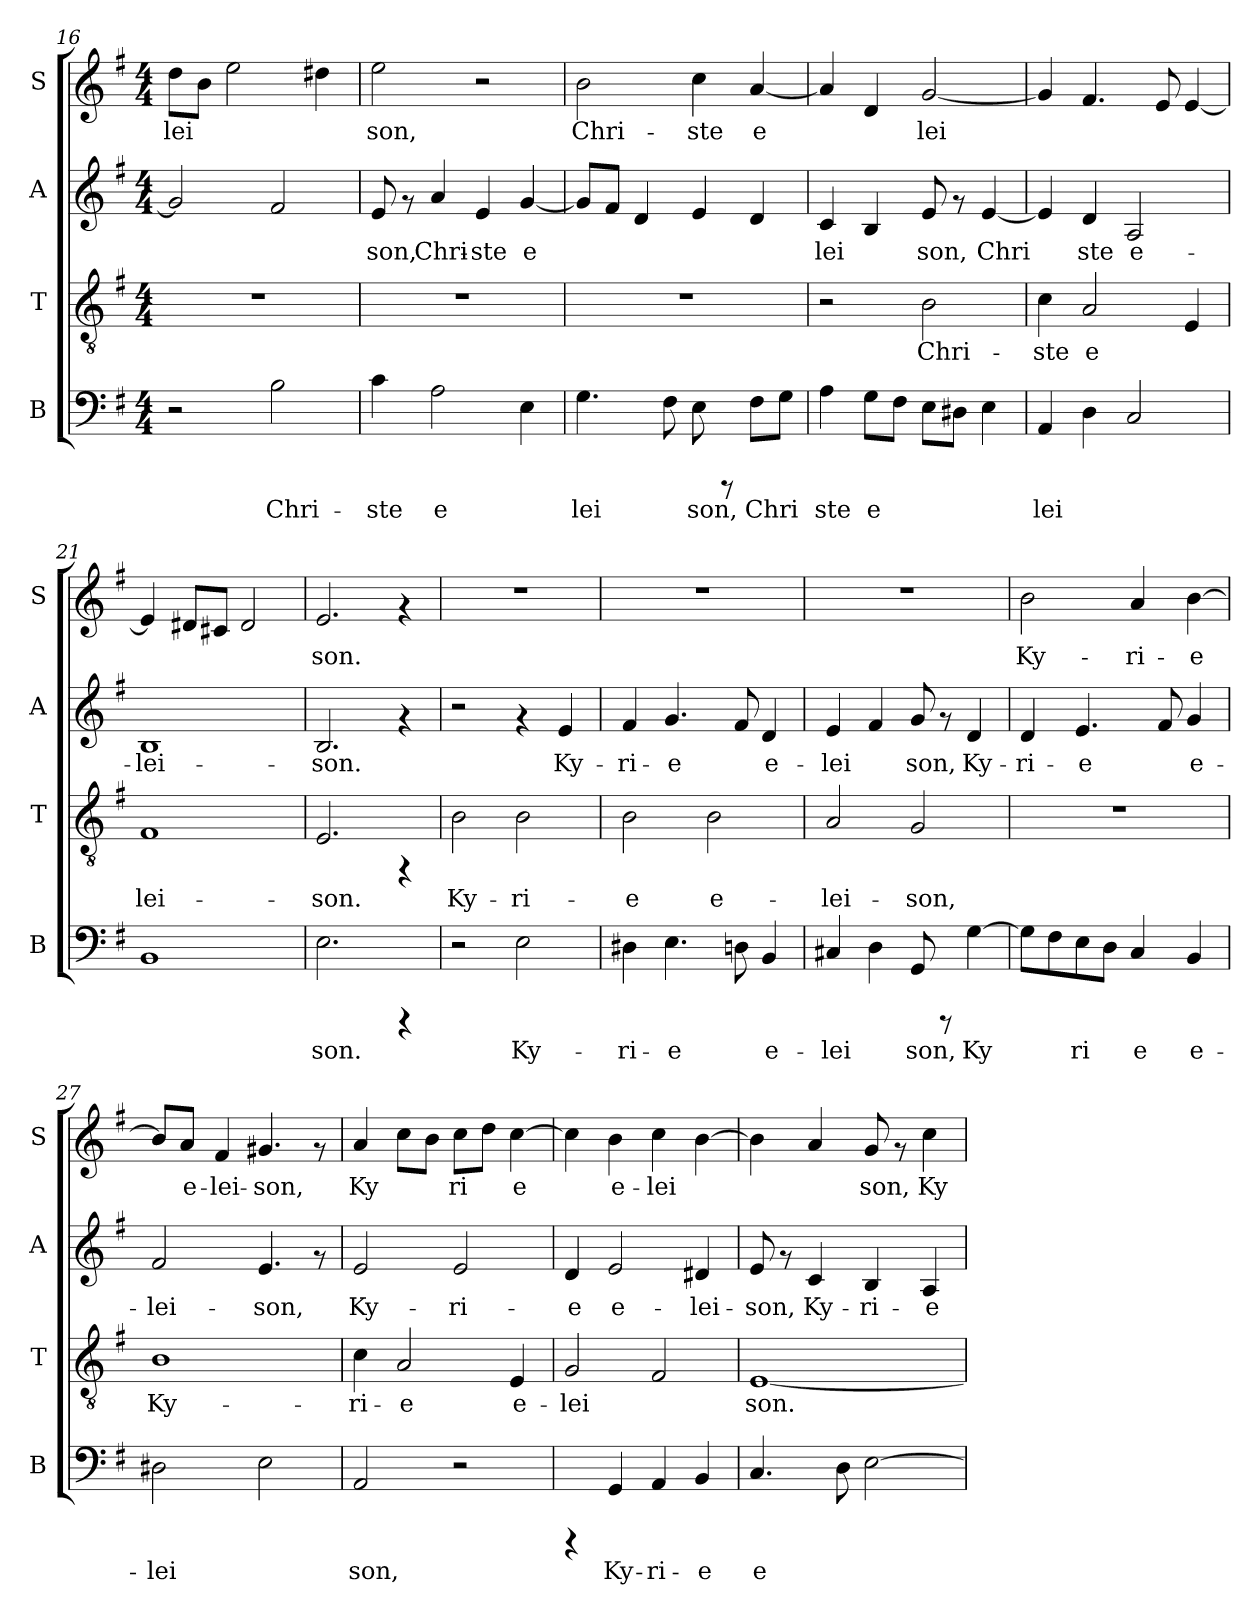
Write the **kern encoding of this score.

**kern	**text	**kern	**text	**kern	**text	**kern	**text
*part4	*part4	*part3	*part3	*part2	*part2	*part1	*part1
*staff4	*staff4	*staff3	*staff3	*staff2	*staff2	*staff1	*staff1
*I"B	*	*I"T	*	*I"A	*	*I"S	*
*I'B	*	*I'T	*	*I'A	*	*I'S	*
*clefF4	*	*clefGv2	*	*clefG2	*	*clefG2	*
*k[f#]	*	*k[f#]	*	*k[f#]	*	*k[f#]	*
*G:	*	*G:	*	*G:	*	*G:	*
*M4/4	*	*M4/4	*	*M4/4	*	*M4/4	*
=16	=16	=16	=16	=16	=16	=16	=16
!	!	!	!	!	!LO:LY:b:cj	!	!LO:LY:b:cj
2r	.	1r	.	2g/]	--	8dd\L	-lei-
!	!	!	!	!	!	!	!LO:LY:b:cj
.	.	.	.	.	.	8b\J	--
!	!	!	!	!	!	!	!LO:LY:b:cj
.	.	.	.	.	.	2ee\	--
!	!LO:LY:b:cj	!	!	!	!LO:LY:b:cj	!	!
2B\	Chri-	.	.	2f#/	--	.	.
!	!	!	!	!	!	!	!LO:LY:b:cj
.	.	.	.	.	.	4dd#X\	--
=17	=17	=17	=17	=17	=17	=17	=17
!	!LO:LY:b:cj	!	!	!	!LO:LY:b:cj	!	!LO:LY:b:cj
4c\	-ste	1r	.	8e/	-son,	2ee\	-son,
.	.	.	.	8rf	.	.	.
!	!LO:LY:b:cj	!	!	!	!LO:LY:b:cj	!	!
2A\	e-	.	.	4a/	Chri-	.	.
!	!	!	!	!	!LO:LY:b:cj	!	!
.	.	.	.	4e/	-ste	2r	.
!	!LO:LY:b:cj	!	!	!	!LO:LY:b:cj	!	!
4E\	--	.	.	[<4g/	e-	.	.
!!LO:LB:g=z
=18	=18	=18	=18	=18	=18	=18	=18
!	!LO:LY:b:cj	!	!	!	!LO:LY:b:cj	!	!LO:LY:b:cj
4.G\	-lei-	1r	.	8g/L]	--	2b\	Chri-
!	!	!	!	!	!LO:LY:b:cj	!	!
.	.	.	.	8f#/J	--	.	.
!	!	!	!	!	!LO:LY:b:cj	!	!
.	.	.	.	4d/	--	.	.
!	!LO:LY:b:cj	!	!	!	!	!	!
8F#\	--	.	.	.	.	.	.
!	!LO:LY:b:cj	!	!	!	!LO:LY:b:cj	!	!LO:LY:b:cj
8E\	-son,	.	.	4e/	--	4cc\	-ste
8rCCC	.	.	.	.	.	.	.
!	!LO:LY:b:cj	!	!	!	!LO:LY:b:cj	!	!LO:LY:b:cj
8F#\L	Chri-	.	.	4d/	--	[<4a/	e-
!	!LO:LY:b:cj	!	!	!	!	!	!
8G\J	--	.	.	.	.	.	.
=19	=19	=19	=19	=19	=19	=19	=19
!	!LO:LY:b:cj	!	!	!	!LO:LY:b:cj	!	!LO:LY:b:cj
4A\	-ste	2r	.	4c/	-lei-	4a/]	--
!	!LO:LY:b:cj	!	!	!	!LO:LY:b:cj	!	!LO:LY:b:cj
8G\L	e-	.	.	4B/	--	4d/	--
!	!LO:LY:b:cj	!	!	!	!	!	!
8F#\J	--	.	.	.	.	.	.
!	!LO:LY:b:cj	!	!LO:LY:b:cj	!	!LO:LY:b:cj	!	!LO:LY:b:cj
8E\L	--	2B\	Chri-	8e/	-son,	[<2g/	-lei-
!	!LO:LY:b:cj	!	!	!	!	!	!
8D#X\J	--	.	.	8rf	.	.	.
!	!LO:LY:b:cj	!	!	!	!LO:LY:b:cj	!	!
4E\	--	.	.	[<4e/	Chri-	.	.
=20	=20	=20	=20	=20	=20	=20	=20
!	!LO:LY:b:cj	!	!LO:LY:b:cj	!	!LO:LY:b:cj	!	!LO:LY:b:cj
4AA/	-lei-	4c\	-ste	4e/]	--	4g/]	--
!	!LO:LY:b:cj	!	!LO:LY:b:cj	!	!LO:LY:b:cj	!	!LO:LY:b:cj
4D\	--	2A/	e-	4d/	-ste	4.f#/	--
!	!LO:LY:b:cj	!	!	!	!LO:LY:b:cj	!	!
2C/	--	.	.	2A/	e-	.	.
!	!	!	!	!	!	!	!LO:LY:b:cj
.	.	.	.	.	.	8e/	--
!	!	!	!LO:LY:b:cj	!	!	!	!LO:LY:b:cj
.	.	4E/	--	.	.	[<4e/	--
=21	=21	=21	=21	=21	=21	=21	=21
!	!LO:LY:b:cj	!	!LO:LY:b:cj	!	!LO:LY:b:cj	!	!LO:LY:b:cj
1BB	--	1F#	-lei-	1B	-lei-	4e/]	--
!	!	!	!	!	!	!	!LO:LY:b:cj
.	.	.	.	.	.	8d#X/L	--
!	!	!	!	!	!	!	!LO:LY:b:cj
.	.	.	.	.	.	8c#X/J	--
!	!	!	!	!	!	!	!LO:LY:b:cj
.	.	.	.	.	.	2d#/	--
=22	=22	=22	=22	=22	=22	=22	=22
!	!LO:LY:b:cj	!	!LO:LY:b:cj	!	!LO:LY:b:cj	!	!LO:LY:b:cj
2.E\	-son.	2.E/	-son.	2.B/	-son.	2.e/	-son.
4rCCC	.	4rFF	.	4rf	.	4rf	.
!!LO:PB:g=z
=23	=23	=23	=23	=23	=23	=23	=23
!	!	!	!LO:LY:b:cj	!	!	!	!
2r	.	2B\	Ky-	2r	.	1r	.
!	!LO:LY:b:cj	!	!LO:LY:b:cj	!	!	!	!
2E\	Ky-	2B\	-ri-	4rf	.	.	.
!	!	!	!	!	!LO:LY:b:cj	!	!
.	.	.	.	4e/	Ky-	.	.
=24	=24	=24	=24	=24	=24	=24	=24
!	!LO:LY:b:cj	!	!LO:LY:b:cj	!	!LO:LY:b:cj	!	!
4D#X\	-ri-	2B\	-e	4f#/	-ri-	1r	.
!	!LO:LY:b:cj	!	!	!	!LO:LY:b:cj	!	!
4.E\	-e	.	.	4.g/	-e-	.	.
!	!	!	!LO:LY:b:cj	!	!	!	!
.	.	2B\	e-	.	.	.	.
!	!LO:LY:b:cj	!	!	!	!LO:LY:b:cj	!	!
8Dn\	.	.	.	8f#/	--	.	.
!	!LO:LY:b:cj	!	!	!	!LO:LY:b:cj	!	!
4BB/	e-	.	.	4d/	-e-	.	.
=25	=25	=25	=25	=25	=25	=25	=25
!	!LO:LY:b:cj	!	!LO:LY:b:cj	!	!LO:LY:b:cj	!	!
4C#X/	-lei-	2A/	-lei-	4e/	-lei-	1r	.
!	!LO:LY:b:cj	!	!	!	!LO:LY:b:cj	!	!
4D\	--	.	.	4f#/	--	.	.
!	!LO:LY:b:cj	!	!LO:LY:b:cj	!	!LO:LY:b:cj	!	!
8GG/	-son,	2G/	-son,	8g/	-son,	.	.
8rCCC	.	.	.	8rf	.	.	.
!	!LO:LY:b:cj	!	!	!	!LO:LY:b:cj	!	!
[>4G\	Ky-	.	.	4d/	Ky-	.	.
=26	=26	=26	=26	=26	=26	=26	=26
!	!LO:LY:b:cj	!	!	!	!LO:LY:b:cj	!	!LO:LY:b:cj
8G\L]	--	1r	.	4d/	-ri-	2b\	Ky-
!	!LO:LY:b:cj	!	!	!	!	!	!
8F#\	--	.	.	.	.	.	.
!	!LO:LY:b:cj	!	!	!	!LO:LY:b:cj	!	!
8E\	-ri-	.	.	4.e/	-e	.	.
!	!LO:LY:b:cj	!	!	!	!	!	!
8D\J	--	.	.	.	.	.	.
!	!LO:LY:b:cj	!	!	!	!	!	!LO:LY:b:cj
4C/	-e	.	.	.	.	4a/	-ri-
!	!	!	!	!	!LO:LY:b:cj	!	!
.	.	.	.	8f#/	.	.	.
!	!LO:LY:b:cj	!	!	!	!LO:LY:b:cj	!	!LO:LY:b:cj
4BB/	e-	.	.	4g/	e-	[>4b\	-e
=27	=27	=27	=27	=27	=27	=27	=27
!	!LO:LY:b:cj	!	!LO:LY:b:cj	!	!LO:LY:b:cj	!	!LO:LY:b:cj
2D#X\	-lei-	1B	Ky-	2f#/	-lei-	8b/L]	.
!	!	!	!	!	!	!	!LO:LY:b:cj
.	.	.	.	.	.	8a/J	e-
!	!	!	!	!	!	!	!LO:LY:b:cj
.	.	.	.	.	.	4f#/	-lei-
!	!LO:LY:b:cj	!	!	!	!LO:LY:b:cj	!	!LO:LY:b:cj
2E\	--	.	.	4.e/	-son,	4.g#X/	-son,
.	.	.	.	8rf	.	8rf	.
!!LO:LB:g=z
=28	=28	=28	=28	=28	=28	=28	=28
!	!LO:LY:b:cj	!	!LO:LY:b:cj	!	!LO:LY:b:cj	!	!LO:LY:b:cj
2AA/	-son,	4c\	-ri-	2e/	Ky-	4a/	Ky-
!	!	!	!LO:LY:b:cj	!	!	!	!LO:LY:b:cj
.	.	2A/	-e	.	.	8cc\L	--
!	!	!	!	!	!	!	!LO:LY:b:cj
.	.	.	.	.	.	8b\J	--
!	!	!	!	!	!LO:LY:b:cj	!	!LO:LY:b:cj
2r	.	.	.	2e/	-ri-	8cc\L	-ri-
!	!	!	!	!	!	!	!LO:LY:b:cj
.	.	.	.	.	.	8dd\J	--
!	!	!	!LO:LY:b:cj	!	!	!	!LO:LY:b:cj
.	.	4E/	e-	.	.	[>4cc\	-e
=29	=29	=29	=29	=29	=29	=29	=29
!	!	!	!LO:LY:b:cj	!	!LO:LY:b:cj	!	!LO:LY:b:cj
4rCCC	.	2G/	-lei-	4d/	-e	4cc\]	.
!	!LO:LY:b:cj	!	!	!	!LO:LY:b:cj	!	!LO:LY:b:cj
4GG/	Ky-	.	.	2e/	e-	4b\	e-
!	!LO:LY:b:cj	!	!LO:LY:b:cj	!	!	!	!LO:LY:b:cj
4AA/	-ri-	2F#/	--	.	.	4cc\	-lei-
!	!LO:LY:b:cj	!	!	!	!LO:LY:b:cj	!	!LO:LY:b:cj
4BB/	-e	.	.	4d#X/	-lei-	[>4b\	--
=30	=30	=30	=30	=30	=30	=30	=30
!	!LO:LY:b:cj	!	!LO:LY:b:cj	!	!LO:LY:b:cj	!	!LO:LY:b:cj
4.C/	e-	[<1E	-son.	8e/	-son,	4b\]	--
.	.	.	.	8rf	.	.	.
!	!	!	!	!	!LO:LY:b:cj	!	!LO:LY:b:cj
.	.	.	.	4c/	Ky-	4a/	--
!	!LO:LY:b:cj	!	!	!	!	!	!
8D\	--	.	.	.	.	.	.
!	!LO:LY:b:cj	!	!	!	!LO:LY:b:cj	!	!LO:LY:b:cj
[>2E\	--	.	.	4B/	-ri-	8g/	-son,
.	.	.	.	.	.	8rf	.
!	!	!	!	!	!LO:LY:b:cj	!	!LO:LY:b:cj
.	.	.	.	4A/	-e	4cc\	Ky-
=	=	=	=	=	=	=	=
*-	*-	*-	*-	*-	*-	*-	*-
